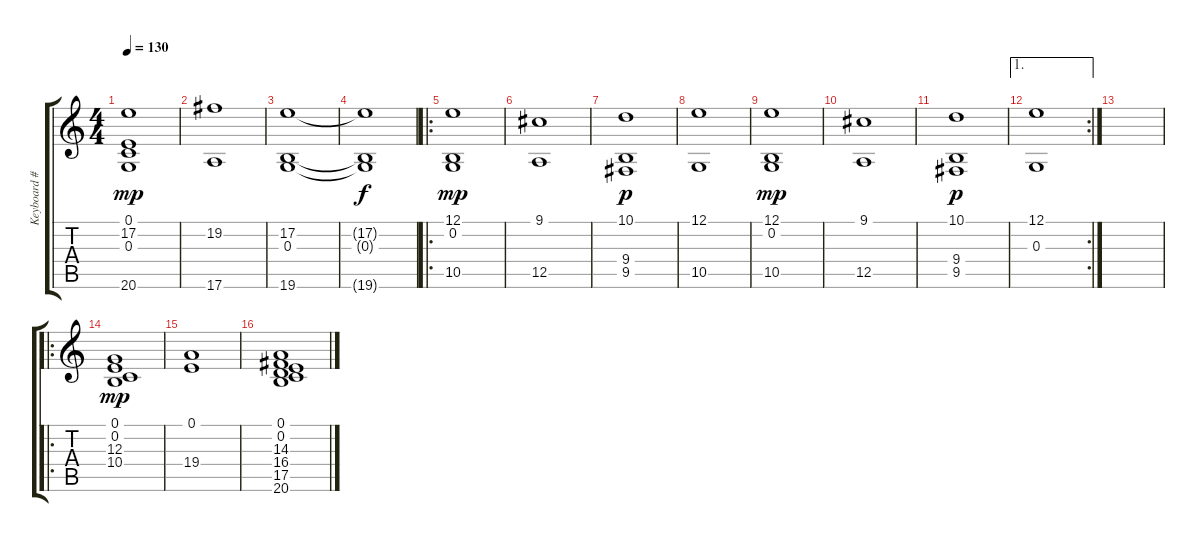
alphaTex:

\track ("Keyboard #1" "Keyboard #") {instrument stringensemble2}
\staff {score tabs}
\tuning (E4 B3 G3 D3 A2 E2) {hide}
\ts (4 4)
\tempo 130
\clef g2
\ks c
(0.1 17.2 0.3 20.6).1{dy mp} |
(19.2 17.6).1 |
(17.2 0.3 19.6).1 |
(17.2{t} 0.3{t} 19.6{t}).1{dy f} |
\ro
(12.1 0.2 10.5).1{dy mp} |
(9.1 12.5).1 |
(10.1 9.4 9.5).1{dy p} |
(12.1 10.5).1 |
(12.1 0.2 10.5).1{dy mp} |
(9.1 12.5).1 |
(10.1 9.4 9.5).1{dy p} |
\ae 1
\rc 2
(12.1 0.3).1 |
|
\ro
(0.1 0.2 12.3 10.4).1{dy mp} |
(0.1 19.4).1 |
(0.1 0.2 14.3 16.4 17.5 20.6).1
